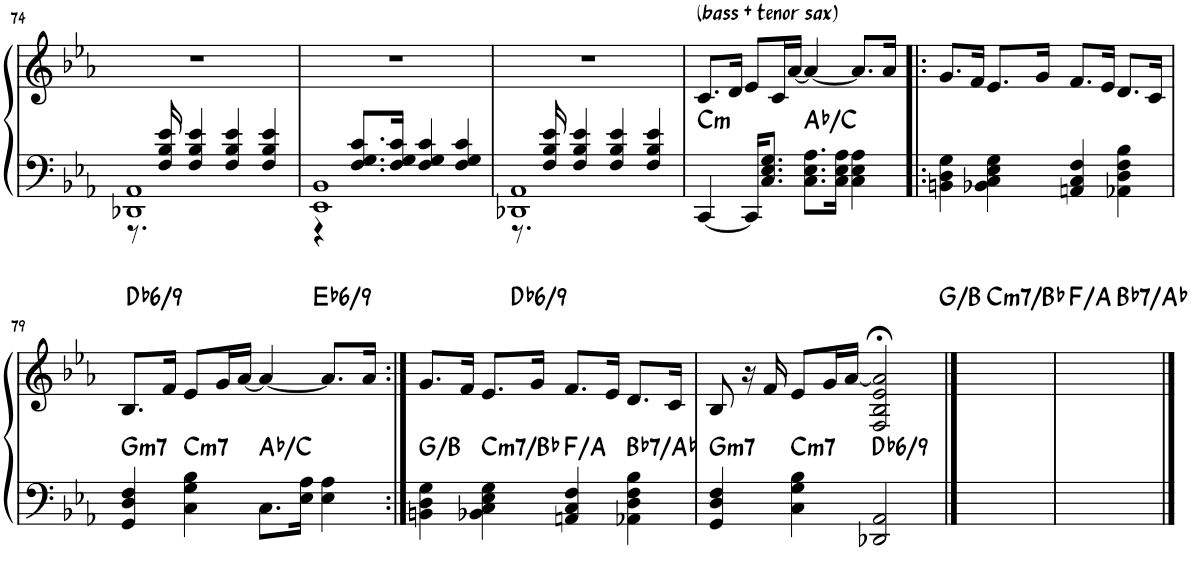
**kern	**kern	**harte
*part1	*part1	*part1
*staff2	*staff1	*
*I"Piano	*	*
*I'Pno.	*	*
!!LO:PB:g=z
*clefF4	*clefG2	*
*k[b-e-a-]	*k[b-e-a-]	*
*M4/4	*M4/4	*
=74	=74	=74
*^	*	*
!	!	!	!LO:H:kt=/6
1DD-X 1AA-	8.r	1r	Db:maj6(9)
.	16F/ 16B-/ 16e-/	.	.
.	4F/ 4B-/ 4e-/	.	.
.	4F/ 4B-/ 4e-/	.	.
.	4F/ 4B-/ 4e-/	.	.
=75	=75	=75	=75
!	!	!	!LO:H:kt=/6
1EE- 1BB-	4r	1r	Eb:maj6(9)
.	8.F/ 8.G/ 8.c/L	.	.
.	16F/ 16G/ 16c/Jk	.	.
.	4F/ 4G/ 4c/	.	.
.	4F/ 4G/ 4c/	.	.
=76	=76	=76	=76
!	!	!	!LO:H:kt=/6
1DD-X 1AA-	8.r	1r	Db:maj6(9)
.	16F/ 16B-/ 16e-/	.	.
.	4F/ 4B-/ 4e-/	.	.
.	4F/ 4B-/ 4e-/	.	.
.	4F/ 4B-/ 4e-/	.	.
=77	=77	=77	=77
!	!	!LO:TX:a:t=(bass + tenor sax)	!LO:H:kt=m
*v	*v	*	*
[4CC/	8.c/L	C:min
.	16d/Jk	.
16CC/KL]	8e-/L	.
8.C/ 8.E-/ 8.G/J	.	.
.	16c/L	.
.	[16a-/JJ	.
8.C\ 8.E-\ 8.A-\L	4a-/_	Ab:maj/3
16C\ 16E-\ 16A-\Jk	.	.
4C\ 4E-\ 4A-\	8.a-/L]	.
.	16a-/Jk	.
=78!|:	=78!|:	=78!|:
4BBn\ 4D\ 4G\	8.g/L	G:maj/3
.	16f/Jk	.
!	!	!LO:H:kt=m7
4BB-X\ 4C\ 4E-\ 4G\	8.e-/L	C:min7/b7
.	16g/Jk	.
4AAn/ 4C/ 4F/	8.f/L	F:maj/3
.	16e-/Jk	.
!	!	!LO:H:kt=7
4AA-X\ 4D\ 4F\ 4B-\	8.d/L	Bb:7/b7
.	16c/Jk	.
!!LO:LB:g=z
=79	=79	=79
!	!	!LO:H:kt=m7
4GG/ 4D/ 4F/	8.B-/L	G:min7
.	16f/Jk	.
!	!	!LO:H:kt=m7
4C\ 4G\ 4B-\	8e-/L	C:min7
.	16g/L	.
.	[16a-/JJ	.
8.C\L	4a-/_	Ab:maj/3
16E-\ 16A-\Jk	.	.
4E-\ 4A-\	8.a-/L]	.
.	16a-/Jk	.
=80:|!	=80:|!	=80:|!
4BBn\ 4D\ 4G\	8.g/L	G:maj/3
.	16f/Jk	.
!	!	!LO:H:kt=m7
4BB-X\ 4C\ 4E-\ 4G\	8.e-/L	C:min7/b7
.	16g/Jk	.
4AAn/ 4C/ 4F/	8.f/L	F:maj/3
.	16e-/Jk	.
!	!	!LO:H:kt=7
4AA-X\ 4D\ 4F\ 4B-\	8.d/L	Bb:7/b7
.	16c/Jk	.
=81	=81	=81
!	!	!LO:H:kt=m7
4GG/ 4D/ 4F/	8B-/	G:min7
.	16r	.
.	16f/	.
!	!	!LO:H:kt=m7
4C\ 4G\ 4B-\	8e-/L	C:min7
.	16g/L	.
.	[16a-/JJ	.
!	!	!LO:H:kt=/6
2DD-X/ 2AA-/	2F/;< 2B-/;< 2e-/;< 2a-/];<	Db:maj6(9)
==82	==82	==82
*clefF4	*clefG2	*
*k[b-e-a-]	*k[b-e-a-]	*
1ryy	1ryy	.
=83	=83	=83
*clefF4	*clefG2	*
*k[b-e-a-]	*k[b-e-a-]	*
1ryy	1ryy	.
==	==	==
*-	*-	*-
